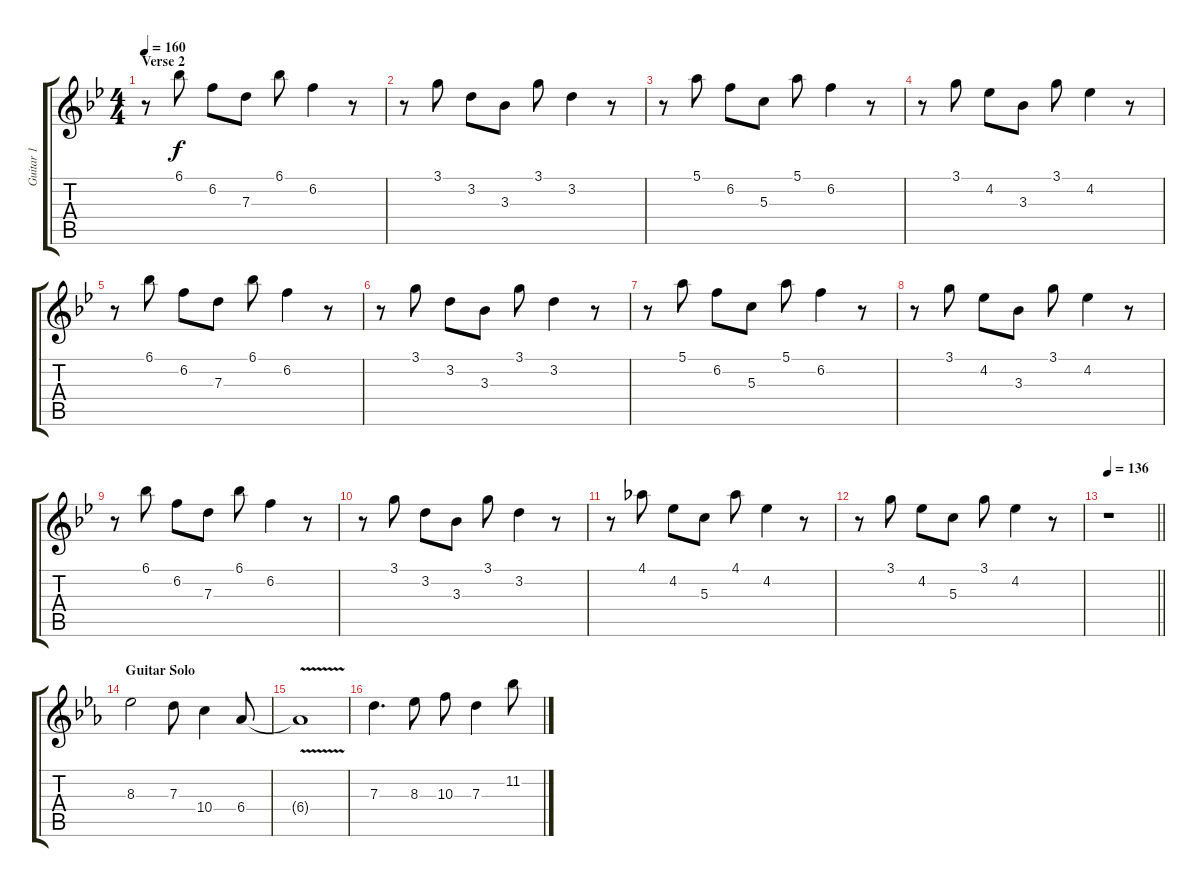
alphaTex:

\track ("Guitar 1" "Guitar 1") {instrument distortionguitar}
\staff {score tabs}
\tuning (E4 B3 G3 D3 A2 E2) {hide}
\ts (4 4)
\section ("" "Verse 2")
\tempo 160
\clef g2
\ks bb
r.8{dy f instrument electricguitarjazz} 6.1.8 6.2.8 7.3.8 6.1.8 6.2.4 r.8 |
r.8 3.1.8 3.2.8 3.3.8 3.1.8 3.2.4 r.8 |
r.8 5.1.8 6.2.8 5.3.8 5.1.8 6.2.4 r.8 |
r.8 3.1.8 4.2.8 3.3.8 3.1.8 4.2.4 r.8 |
r.8 6.1.8 6.2.8 7.3.8 6.1.8 6.2.4 r.8 |
r.8 3.1.8 3.2.8 3.3.8 3.1.8 3.2.4 r.8 |
r.8 5.1.8 6.2.8 5.3.8 5.1.8 6.2.4 r.8 |
r.8 3.1.8 4.2.8 3.3.8 3.1.8 4.2.4 r.8 |
r.8 6.1.8 6.2.8 7.3.8 6.1.8 6.2.4 r.8 |
r.8 3.1.8 3.2.8 3.3.8 3.1.8 3.2.4 r.8 |
r.8 4.1.8 4.2.8 5.3.8 4.1.8 4.2.4 r.8 |
r.8 3.1.8 4.2.8 5.3.8 3.1.8 4.2.4 r.8 |
\tempo 136
\barLineRight lightlight
r.1 |
\section ("" "Guitar Solo")
\ks eb
8.3.2{instrument distortionguitar} 7.3.8 10.4.4 6.4.8 |
6.4{v t}.1 |
7.3.4{d} 8.3.8 10.3.8 7.3.4 11.2.8
